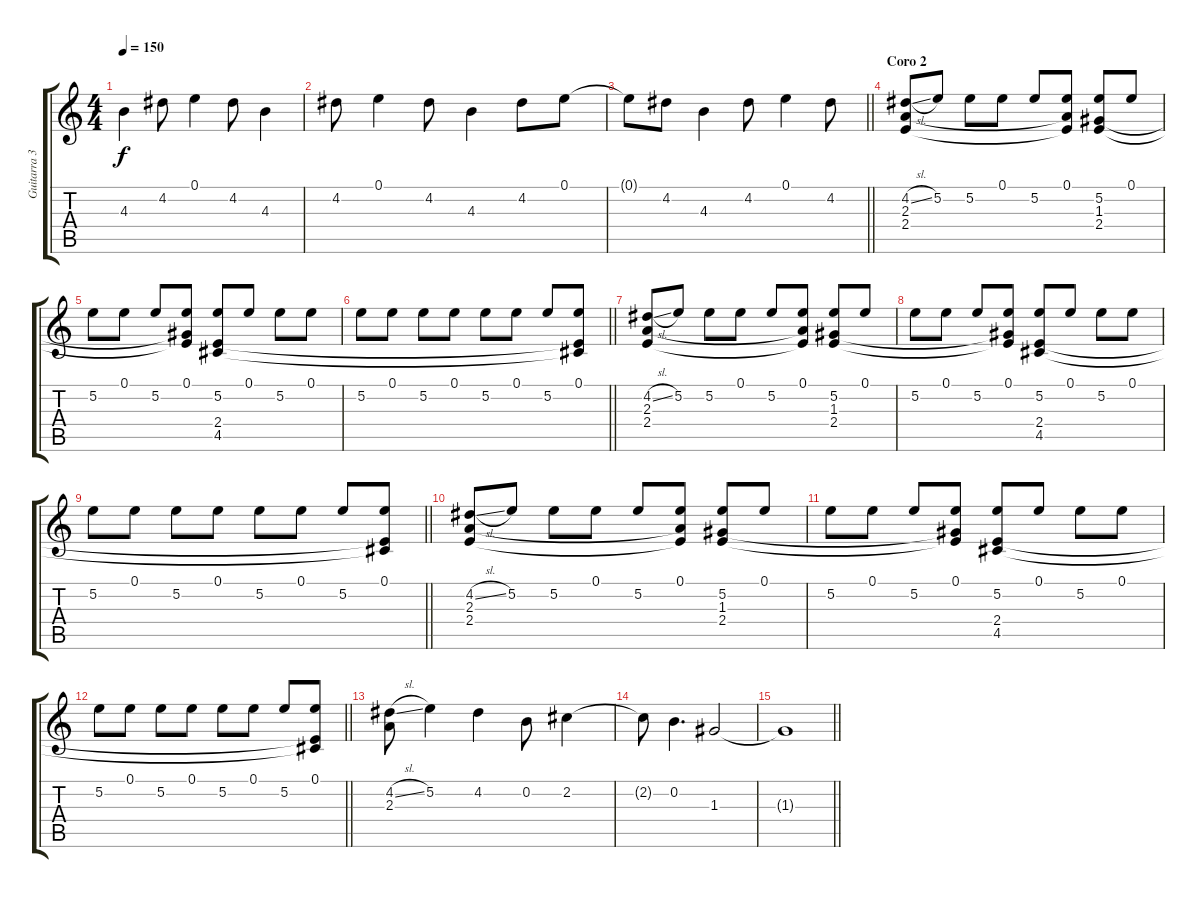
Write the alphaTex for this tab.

\track ("Guitarra 3" "Guitarra 3") {instrument acousticguitarsteel}
\staff {score tabs}
\tuning (E4 B3 G3 D3 A2 E2) {hide}
\ts (4 4)
\tempo 150
\clef g2
\ks c
4.3.4{dy f} 4.2.8 0.1.4 4.2.8 4.3.4 |
4.2.8 0.1.4 4.2.8 4.3.4 4.2.8 0.1.8 |
\barLineRight lightlight
0.1{t}.8 4.2.8 4.3.4 4.2.8 0.1.4 4.2.8 |
\section ("" "Coro 2")
(4.2{sl} 2.3 2.4).8 5.2.8 5.2.8 0.1.8 5.2.8 (0.1 2.3{t} 2.4{t}).8 (5.2 1.3 2.4).8 0.1.8 |
5.2.8 0.1.8 5.2.8 (0.1 1.3{t} 2.4{t}).8 (5.2 2.4 4.5).8 0.1.8 5.2.8 0.1.8 |
\barLineRight lightlight
5.2.8 0.1.8 5.2.8 0.1.8 5.2.8 0.1.8 5.2.8 (0.1 2.4{t} 4.5{t}).8 |
(4.2{sl} 2.3 2.4).8 5.2.8 5.2.8 0.1.8 5.2.8 (0.1 2.3{t} 2.4{t}).8 (5.2 1.3 2.4).8 0.1.8 |
5.2.8 0.1.8 5.2.8 (0.1 1.3{t} 2.4{t}).8 (5.2 2.4 4.5).8 0.1.8 5.2.8 0.1.8 |
\barLineRight lightlight
5.2.8 0.1.8 5.2.8 0.1.8 5.2.8 0.1.8 5.2.8 (0.1 2.4{t} 4.5{t}).8 |
(4.2{sl} 2.3 2.4).8 5.2.8 5.2.8 0.1.8 5.2.8 (0.1 2.3{t} 2.4{t}).8 (5.2 1.3 2.4).8 0.1.8 |
5.2.8 0.1.8 5.2.8 (0.1 1.3{t} 2.4{t}).8 (5.2 2.4 4.5).8 0.1.8 5.2.8 0.1.8 |
\barLineRight lightlight
5.2.8 0.1.8 5.2.8 0.1.8 5.2.8 0.1.8 5.2.8 (0.1 2.4{t} 4.5{t}).8 |
(4.2{sl} 2.3).8 5.2.4 4.2.4 0.2.8 2.2.4 |
2.2{t}.8 0.2.4{d} 1.3.2 |
\barLineRight lightlight
1.3{t}.1
